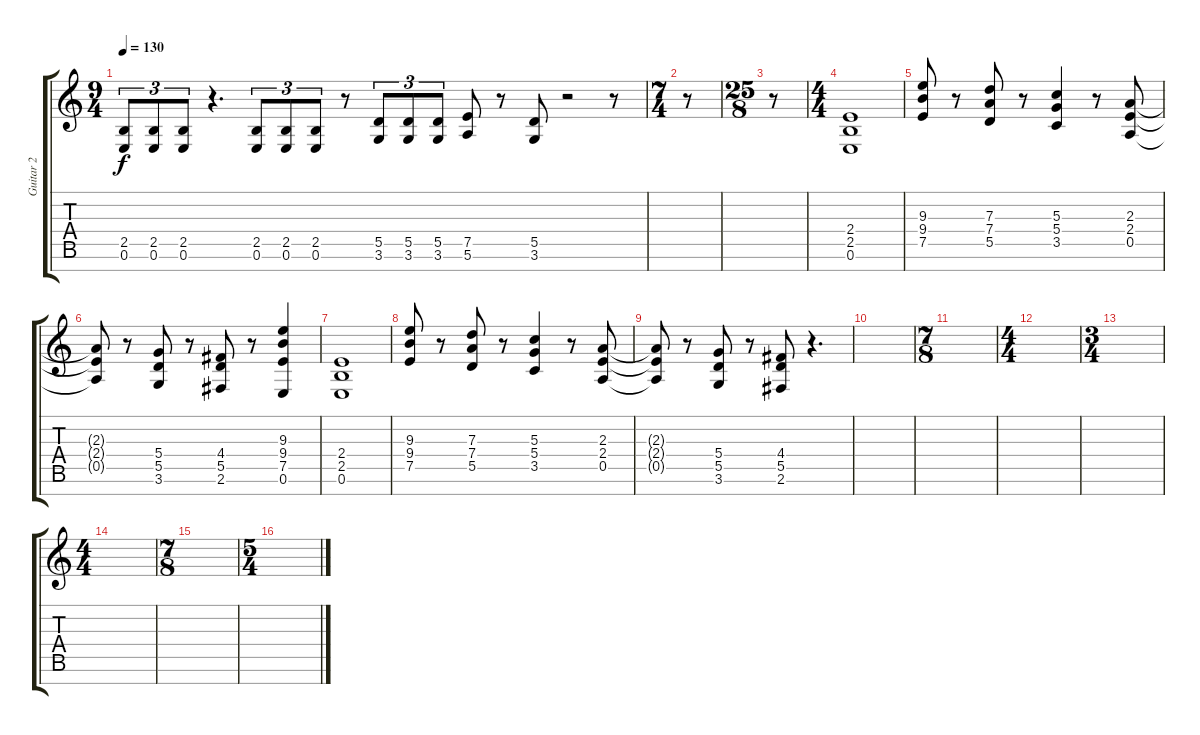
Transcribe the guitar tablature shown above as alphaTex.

\track ("Guitar 2" "Guitar 2") {instrument overdrivenguitar}
\staff {score tabs}
\tuning (E4 B3 G3 D3 A2 E2 B1) {hide}
\ts (9 4)
\tempo 130
\clef g2
\ks c
(2.5 0.6).8{tu (3 2) dy f} (2.5 0.6).8{tu (3 2)} (2.5 0.6).8{tu (3 2)} r.4{d} (2.5 0.6).8{tu (3 2)} (2.5 0.6).8{tu (3 2)} (2.5 0.6).8{tu (3 2)} r.8 (5.5 3.6).8{tu (3 2)} (5.5 3.6).8{tu (3 2)} (5.5 3.6).8{tu (3 2)} (7.5 5.6).8 r.8 (5.5 3.6).8 r.2 r.8 |
\ts (7 4)
r.8 |
\ts (25 8)
r.8 |
\ts (4 4)
(2.4 2.5 0.6).1 |
(9.3 9.4 7.5).8 r.8 (7.3 7.4 5.5).8 r.8 (5.3 5.4 3.5).4 r.8 (2.3 2.4 0.5).8 |
(2.3{t} 2.4{t} 0.5{t}).8 r.8 (5.4 5.5 3.6).8 r.8 (4.4 5.5 2.6).8 r.8 (9.3 9.4 7.5 0.6).4 |
(2.4 2.5 0.6).1 |
(9.3 9.4 7.5).8 r.8 (7.3 7.4 5.5).8 r.8 (5.3 5.4 3.5).4 r.8 (2.3 2.4 0.5).8 |
(2.3{t} 2.4{t} 0.5{t}).8 r.8 (5.4 5.5 3.6).8 r.8 (4.4 5.5 2.6).8 r.4{d} |
|
\ts (7 8)
|
\ts (4 4)
|
\ts (3 4)
|
\ts (4 4)
|
\ts (7 8)
|
\ts (5 4)
